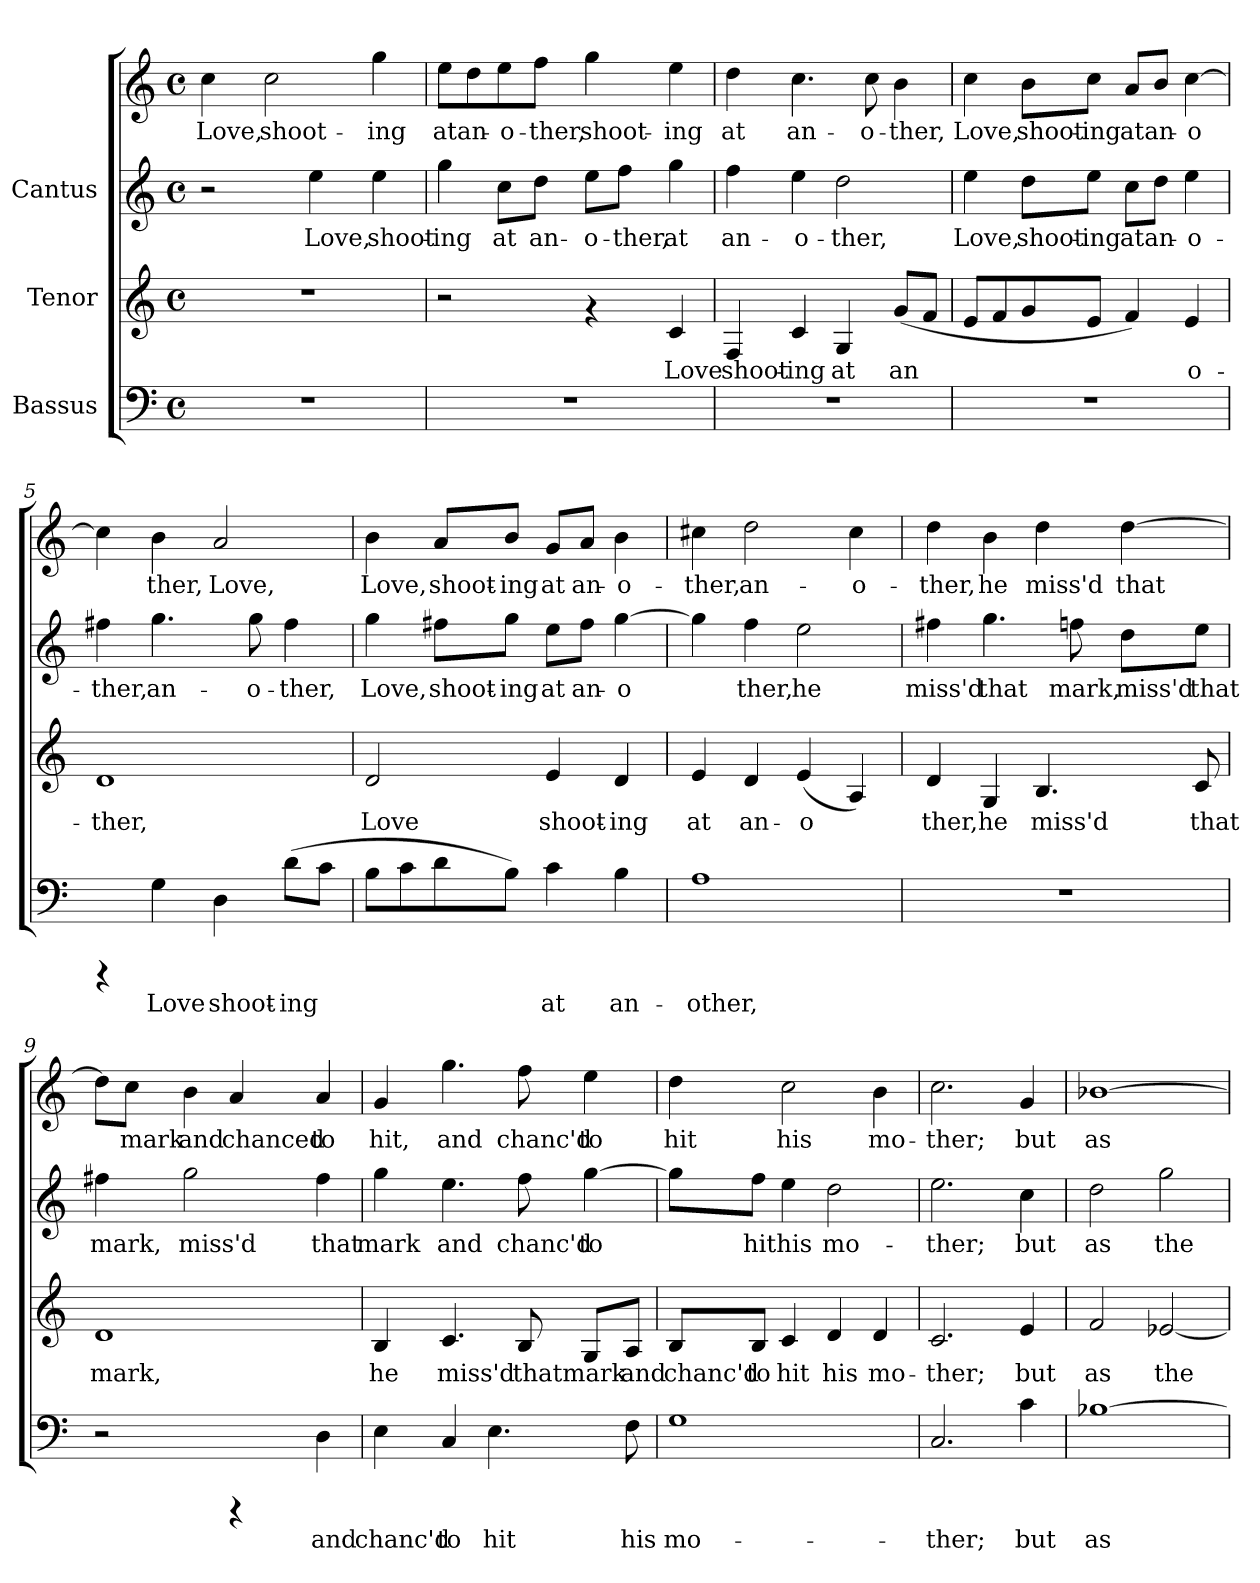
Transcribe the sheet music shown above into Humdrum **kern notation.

**kern	**text	**kern	**text	**kern	**text	**kern	**text
*part3	*part3	*part2	*part2	*part1	*part1	*part1	*part1
*staff4	*staff4	*staff3	*staff3	*staff2	*staff2	*staff1	*staff1
*I"Bassus	*	*I"Tenor	*	*I"Cantus	*	*	*
!!LO:PB:g=z
*stria5	*	*stria5	*	*stria5	*	*stria5	*
*clefF4	*	*clefG2	*	*clefG2	*	*clefG2	*
*M4/4	*	*M4/4	*	*M4/4	*	*M4/4	*
*met(c)	*	*met(c)	*	*met(c)	*	*met(c)	*
*MM132	*	*MM132	*	*MM132	*	*MM132	*
=1	=1	=1	=1	=1	=1	=1	=1
!	!	!	!	!	!	!	!LO:LY:b:cj
1r	.	1r	.	2r	.	4cc\	Love,
!	!	!	!	!	!	!	!LO:LY:b:cj
.	.	.	.	.	.	2cc\	shoot-
!	!	!	!	!	!LO:LY:b:cj	!	!
.	.	.	.	4ee\	Love,	.	.
!	!	!	!	!	!LO:LY:b:cj	!	!LO:LY:b:cj
.	.	.	.	4ee\	shoot-	4gg\	-ing
=2	=2	=2	=2	=2	=2	=2	=2
!	!	!	!	!	!LO:LY:b:cj	!	!LO:LY:b:cj
1r	.	2r	.	4gg\	ing	8ee\L	-at
!	!	!	!	!	!	!	!LO:LY:b:cj
.	.	.	.	.	.	8dd\	an-
!	!	!	!	!	!LO:LY:b:cj	!	!LO:LY:b:cj
.	.	.	.	8cc\L	at	8ee\	-o-
!	!	!	!	!	!LO:LY:b:cj	!	!LO:LY:b:cj
.	.	.	.	8dd\J	an-	8ff\J	-ther,
!	!	!	!	!	!LO:LY:b:cj	!	!LO:LY:b:cj
.	.	4rf	.	8ee\L	-o-	4gg\	shoot-
!	!	!	!	!	!LO:LY:b:cj	!	!
.	.	.	.	8ff\J	-ther,	.	.
!	!	!	!LO:LY:b:cj	!	!LO:LY:b:cj	!	!LO:LY:b:cj
.	.	4c/	Love	4gg\	at	4ee\	-ing
=3	=3	=3	=3	=3	=3	=3	=3
!	!	!	!LO:LY:b:cj	!	!LO:LY:b:cj	!	!LO:LY:b:cj
1r	.	4F/	shoot-	4ff\	an-	4dd\	at
!	!	!	!LO:LY:b:cj	!	!LO:LY:b:cj	!	!LO:LY:b:cj
.	.	4c/	-ing	4ee\	-o-	4.cc\	an-
!	!	!	!LO:LY:b:cj	!	!LO:LY:b:cj	!	!
.	.	4G/	at	2dd\	-ther,	.	.
!	!	!	!	!	!	!	!LO:LY:b:cj
.	.	.	.	.	.	8cc\	-o-
!	!	!	!LO:LY:b:cj	!	!	!	!LO:LY:b:cj
.	.	(<8g/L	an-	.	.	4b\	-ther,
!	!	!	!LO:LY:b:cj	!	!	!	!
.	.	8f/J	--	.	.	.	.
!!LO:LB:g=z
=4	=4	=4	=4	=4	=4	=4	=4
!	!	!	!LO:LY:b:cj	!	!LO:LY:b:cj	!	!LO:LY:b:cj
1r	.	8e/L	-	4ee\	-Love,	4cc\	Love,
!	!	!	!LO:LY:b:cj	!	!	!	!
.	.	8f/	.	.	.	.	.
!	!	!	!LO:LY:b:cj	!	!LO:LY:b:cj	!	!LO:LY:b:cj
.	.	8g/	.	8dd\L	shoot-	8b\L	shoot-
!	!	!	!LO:LY:b:cj	!	!LO:LY:b:cj	!	!LO:LY:b:cj
.	.	8e/J	.	8ee\J	-ing	8cc\J	-ing
!	!	!	!LO:LY:b:cj	!	!LO:LY:b:cj	!	!LO:LY:b:cj
.	.	4f/)	.	8cc\L	at	8a/L	at
!	!	!	!	!	!LO:LY:b:cj	!	!LO:LY:b:cj
.	.	.	.	8dd\J	an-	8b/J	an-
!	!	!	!LO:LY:b:cj	!	!LO:LY:b:cj	!	!LO:LY:b:cj
.	.	4e/	o-	4ee\	-o-	[>4cc\	-o-
=5	=5	=5	=5	=5	=5	=5	=5
!	!	!	!LO:LY:b:cj	!	!LO:LY:b:cj	!	!LO:LY:b:cj
4rCCC	.	1d	-ther,	4ff#X\	ther,	4cc\]	-
!	!LO:LY:b:cj	!	!	!	!LO:LY:b:cj	!	!LO:LY:b:cj
4G\	Love	.	.	4.gg\	an-	4b\	ther,
!	!LO:LY:b:cj	!	!	!	!	!	!LO:LY:b:cj
4D\	shoot-	.	.	.	.	2a/	Love,
!	!	!	!	!	!LO:LY:b:cj	!	!
.	.	.	.	8gg\	-o-	.	.
!	!LO:LY:b:cj	!	!	!	!LO:LY:b:cj	!	!
(>8d\L	-ing	.	.	4ff#\	-ther,	.	.
!	!LO:LY:b:cj	!	!	!	!	!	!
8c\J	.	.	.	.	.	.	.
=6	=6	=6	=6	=6	=6	=6	=6
!	!LO:LY:b:cj	!	!LO:LY:b:cj	!	!LO:LY:b:cj	!	!LO:LY:b:cj
8B\L	.	2d/	Love	4gg\	-Love,	4b\	Love,
!	!LO:LY:b:cj	!	!	!	!	!	!
8c\	.	.	.	.	.	.	.
!	!LO:LY:b:cj	!	!	!	!LO:LY:b:cj	!	!LO:LY:b:cj
8d\	.	.	.	8ff#X\L	shoot-	8a/L	shoot-
!	!LO:LY:b:cj	!	!	!	!LO:LY:b:cj	!	!LO:LY:b:cj
8B\J)	.	.	.	8gg\J	-ing	8b/J	-ing
!	!LO:LY:b:cj	!	!LO:LY:b:cj	!	!LO:LY:b:cj	!	!LO:LY:b:cj
4c\	at	4e/	shoot-	8ee\L	at	8g/L	at
!	!	!	!	!	!LO:LY:b:cj	!	!LO:LY:b:cj
.	.	.	.	8ff#\J	an-	8a/J	an-
!	!LO:LY:b:cj	!	!LO:LY:b:cj	!	!LO:LY:b:cj	!	!LO:LY:b:cj
4B\	an-	4d/	-ing	[>4gg\	-o-	4b\	-o-
=7	=7	=7	=7	=7	=7	=7	=7
!	!LO:LY:b:cj	!	!LO:LY:b:cj	!	!LO:LY:b:cj	!	!LO:LY:b:cj
1A	-other,	4e/	at	4gg\]	-	4cc#X\	-ther,
!	!	!	!LO:LY:b:cj	!	!LO:LY:b:cj	!	!LO:LY:b:cj
.	.	4d/	an-	4ff\	ther,	2dd\	an-
!	!	!	!LO:LY:b:cj	!	!LO:LY:b:cj	!	!
.	.	(<4e/	-o-	2ee\	he	.	.
!	!	!	!LO:LY:b:cj	!	!	!	!LO:LY:b:cj
.	.	4A/)	--	.	.	4cc#\	-o-
!!LO:LB:g=z
=8	=8	=8	=8	=8	=8	=8	=8
!	!	!	!LO:LY:b:cj	!	!LO:LY:b:cj	!	!LO:LY:b:cj
1r	.	4d/	-ther,	4ff#X\	miss'd	4dd\	ther,
!	!	!	!LO:LY:b:cj	!	!LO:LY:b:cj	!	!LO:LY:b:cj
.	.	4G/	he	4.gg\	that	4b\	he
!	!	!	!LO:LY:b:cj	!	!	!	!LO:LY:b:cj
.	.	4.B/	miss'd	.	.	4dd\	miss'd
!	!	!	!	!	!LO:LY:b:cj	!	!
.	.	.	.	8ffn\	mark,	.	.
!	!	!	!	!	!LO:LY:b:cj	!	!LO:LY:b:cj
.	.	.	.	8dd\L	miss'd	[>4dd\	that
!	!	!	!LO:LY:b:cj	!	!LO:LY:b:cj	!	!
.	.	8c/	that	8ee\J	that	.	.
=9	=9	=9	=9	=9	=9	=9	=9
!	!	!	!LO:LY:b:cj	!	!LO:LY:b:cj	!	!LO:LY:b:cj
2r	.	1d	mark,	4ff#X\	mark,	8dd\L]	.
!	!	!	!	!	!	!	!LO:LY:b:cj
.	.	.	.	.	.	8cc\J	mark
!	!	!	!	!	!LO:LY:b:cj	!	!LO:LY:b:cj
.	.	.	.	2gg\	miss'd	4b\	and
!	!	!	!	!	!	!	!LO:LY:b:cj
4rCCC	.	.	.	.	.	4a/	chanced
!	!LO:LY:b:cj	!	!	!	!LO:LY:b:cj	!	!LO:LY:b:cj
4D\	and	.	.	4ff#\	that	4a/	to
=10	=10	=10	=10	=10	=10	=10	=10
!	!LO:LY:b:cj	!	!LO:LY:b:cj	!	!LO:LY:b:cj	!	!LO:LY:b:cj
4E\	chanc'd	4B/	he	4gg\	mark	4g/	hit,
!	!LO:LY:b:cj	!	!LO:LY:b:cj	!	!LO:LY:b:cj	!	!LO:LY:b:cj
4C/	to	4.c/	miss'd	4.ee\	and	4.gg\	and
!	!LO:LY:b:cj	!	!	!	!	!	!
4.E\	hit	.	.	.	.	.	.
!	!	!	!LO:LY:b:cj	!	!LO:LY:b:cj	!	!LO:LY:b:cj
.	.	8B/	that	8ff\	chanc'd	8ff\	chanc'd
!	!	!	!LO:LY:b:cj	!	!LO:LY:b:cj	!	!LO:LY:b:cj
.	.	8G/L	mark	[>4gg\	to	4ee\	to
!	!LO:LY:b:cj	!	!LO:LY:b:cj	!	!	!	!
8F\	his	8A/J	and	.	.	.	.
!!LO:PB:g=z
=11	=11	=11	=11	=11	=11	=11	=11
!	!LO:LY:b:cj	!	!LO:LY:b:cj	!	!LO:LY:b:cj	!	!LO:LY:b:cj
1G	mo-	8B/L	chanc'd	8gg\L]	-	4dd\	hit
!	!	!	!LO:LY:b:cj	!	!LO:LY:b:cj	!	!
.	.	8B/J	to	8ff\J	hit	.	.
!	!	!	!LO:LY:b:cj	!	!LO:LY:b:cj	!	!LO:LY:b:cj
.	.	4c/	hit	4ee\	his	2cc\	his
!	!	!	!LO:LY:b:cj	!	!LO:LY:b:cj	!	!
.	.	4d/	his	2dd\	mo-	.	.
!	!	!	!LO:LY:b:cj	!	!	!	!LO:LY:b:cj
.	.	4d/	mo-	.	.	4b\	mo-
=12	=12	=12	=12	=12	=12	=12	=12
!	!LO:LY:b:cj	!	!LO:LY:b:cj	!	!LO:LY:b:cj	!	!LO:LY:b:cj
2.C/	-ther;	2.c/	-ther;	2.ee\	ther;	2.cc\	-ther;
!	!LO:LY:b:cj	!	!LO:LY:b:cj	!	!LO:LY:b:cj	!	!LO:LY:b:cj
4c\	but	4e/	but	4cc\	but	4g/	but
=13	=13	=13	=13	=13	=13	=13	=13
!	!LO:LY:b:cj	!	!LO:LY:b:cj	!	!LO:LY:b:cj	!	!LO:LY:b:cj
[>1B-X	as	2f/	as	2dd\	as	[>1b-X	as
!	!	!	!LO:LY:b:cj	!	!LO:LY:b:cj	!	!
.	.	[<2e-X/	the	2gg\	the	.	.
=	=	=	=	=	=	=	=
*-	*-	*-	*-	*-	*-	*-	*-
